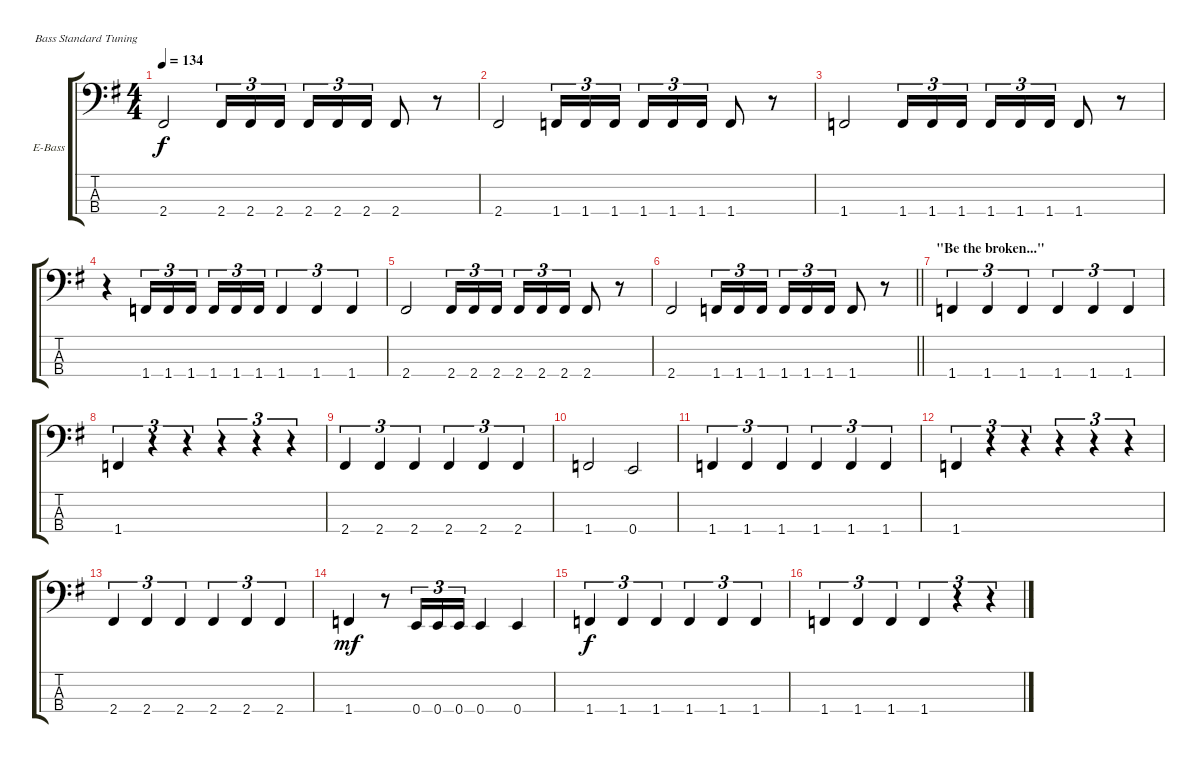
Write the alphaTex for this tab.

\bracketExtendMode groupsimilarinstruments
\firstSystemTrackNameOrientation horizontal
\otherSystemsTrackNameOrientation horizontal
\track ("Bass-guitar - Snowy Shaw" "E-Bass") {instrument electricbasspick}
\staff {score tabs}
\tuning (G2 D2 A1 E1)
\ts (4 4)
\tempo 134
\clef f4
\ks g
2.4.2{dy f} 2.4.16{tu (3 2)} 2.4.16{tu (3 2)} 2.4.16{tu (3 2)} 2.4.16{tu (3 2)} 2.4.16{tu (3 2)} 2.4.16{tu (3 2)} 2.4.8 r.8 |
2.4.2 1.4.16{tu (3 2)} 1.4.16{tu (3 2)} 1.4.16{tu (3 2)} 1.4.16{tu (3 2)} 1.4.16{tu (3 2)} 1.4.16{tu (3 2)} 1.4.8 r.8 |
1.4.2 1.4.16{tu (3 2)} 1.4.16{tu (3 2)} 1.4.16{tu (3 2)} 1.4.16{tu (3 2)} 1.4.16{tu (3 2)} 1.4.16{tu (3 2)} 1.4.8 r.8 |
r.4 1.4.16{tu (3 2)} 1.4.16{tu (3 2)} 1.4.16{tu (3 2)} 1.4.16{tu (3 2)} 1.4.16{tu (3 2)} 1.4.16{tu (3 2)} 1.4.4{tu (3 2)} 1.4.4{tu (3 2)} 1.4.4{tu (3 2)} |
2.4.2 2.4.16{tu (3 2)} 2.4.16{tu (3 2)} 2.4.16{tu (3 2)} 2.4.16{tu (3 2)} 2.4.16{tu (3 2)} 2.4.16{tu (3 2)} 2.4.8 r.8 |
\barLineRight lightlight
2.4.2 1.4.16{tu (3 2)} 1.4.16{tu (3 2)} 1.4.16{tu (3 2)} 1.4.16{tu (3 2)} 1.4.16{tu (3 2)} 1.4.16{tu (3 2)} 1.4.8 r.8 |
\section ("" "\"Be the broken...\"")
1.4.4{tu (3 2)} 1.4.4{tu (3 2)} 1.4.4{tu (3 2)} 1.4.4{tu (3 2)} 1.4.4{tu (3 2)} 1.4.4{tu (3 2)} |
1.4.4{tu (3 2)} r.4{tu (3 2)} r.4{tu (3 2)} r.4{tu (3 2)} r.4{tu (3 2)} r.4{tu (3 2)} |
2.4.4{tu (3 2)} 2.4.4{tu (3 2)} 2.4.4{tu (3 2)} 2.4.4{tu (3 2)} 2.4.4{tu (3 2)} 2.4.4{tu (3 2)} |
1.4.2 0.4.2 |
1.4.4{tu (3 2)} 1.4.4{tu (3 2)} 1.4.4{tu (3 2)} 1.4.4{tu (3 2)} 1.4.4{tu (3 2)} 1.4.4{tu (3 2)} |
1.4.4{tu (3 2)} r.4{tu (3 2)} r.4{tu (3 2)} r.4{tu (3 2)} r.4{tu (3 2)} r.4{tu (3 2)} |
2.4.4{tu (3 2)} 2.4.4{tu (3 2)} 2.4.4{tu (3 2)} 2.4.4{tu (3 2)} 2.4.4{tu (3 2)} 2.4.4{tu (3 2)} |
1.4.4{dy mf} r.8 0.4.16{tu (3 2)} 0.4.16{tu (3 2)} 0.4.16{tu (3 2)} 0.4.4 0.4.4 |
1.4.4{tu (3 2) dy f} 1.4.4{tu (3 2)} 1.4.4{tu (3 2)} 1.4.4{tu (3 2)} 1.4.4{tu (3 2)} 1.4.4{tu (3 2)} |
1.4.4{tu (3 2)} 1.4.4{tu (3 2)} 1.4.4{tu (3 2)} 1.4.4{tu (3 2)} r.4{tu (3 2)} r.4{tu (3 2)}
